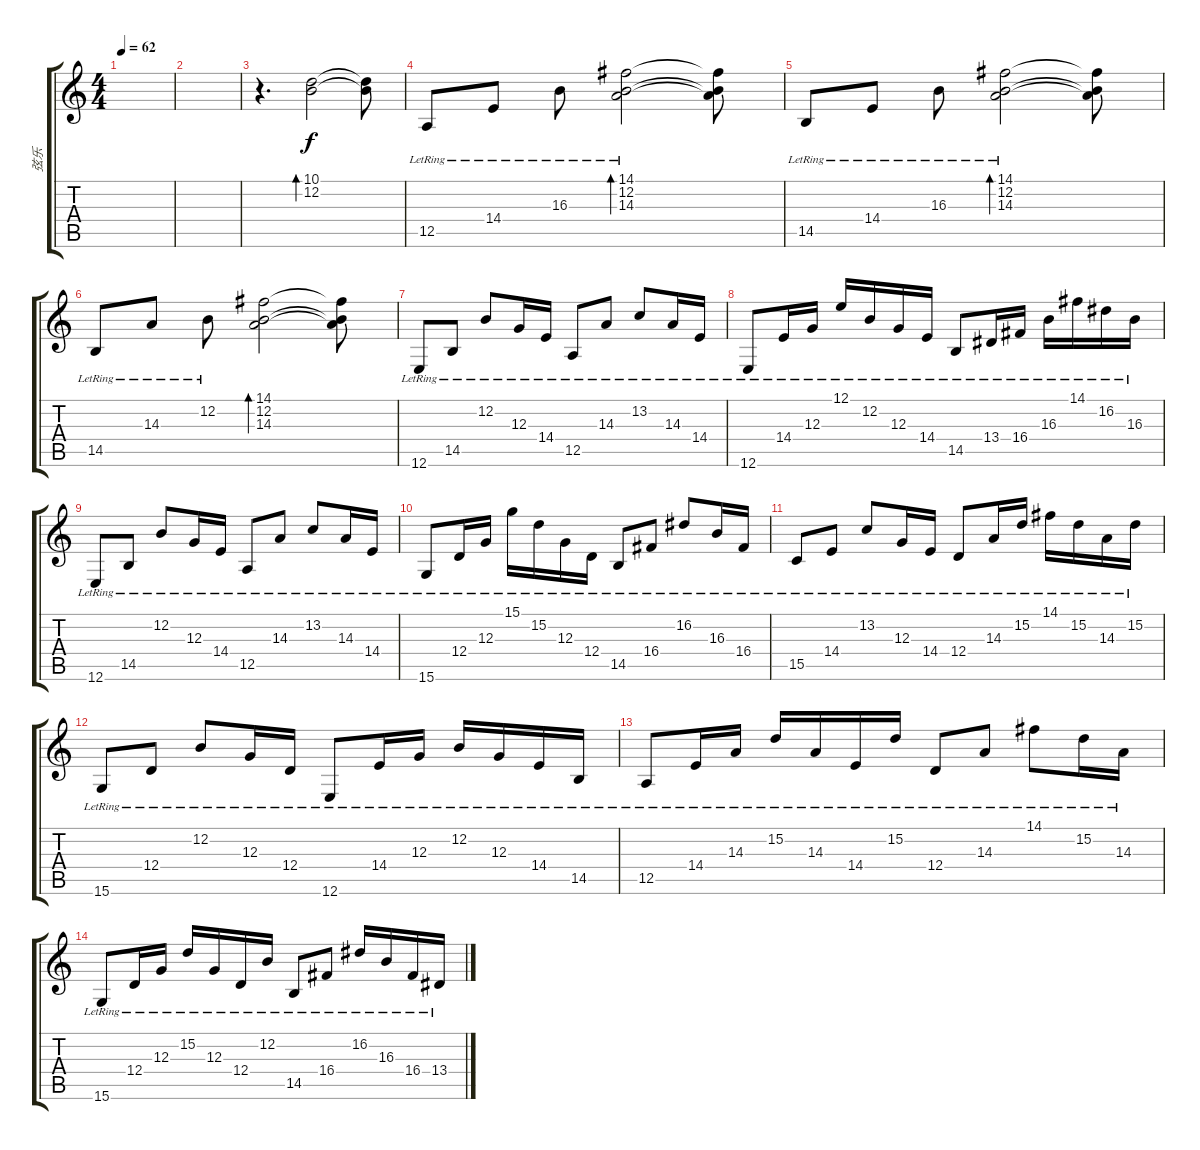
\track ("弦乐" "弦乐") {instrument orchestralharp}
\staff {score tabs}
\tuning (E4 B3 G3 D3 A2 E2) {hide}
\ts (4 4)
\tempo 62
\clef g2
\ks c
|
|
r.4{d txt ""} (10.1 12.2).2{bd 120} (10.1{t} 12.2{t}).8 |
12.5{lr}.8 14.4{lr}.8 16.3{lr}.8 (14.1{lr} 12.2{lr} 14.3{lr}).2{bd 120} (14.1{t} 12.2{t} 14.3{t}).8 |
14.5{lr}.8 14.4{lr}.8 16.3{lr}.8 (14.1{lr} 12.2{lr} 14.3{lr}).2{bd 120} (14.1{t} 12.2{t} 14.3{t}).8 |
14.5{lr}.8 14.3{lr}.8 12.2{lr}.8 (14.1 12.2 14.3).2{bd 120} (14.1{t} 12.2{t} 14.3{t}).8 |
12.6{lr}.8 14.5{lr}.8 12.2{lr}.8 12.3{lr}.16 14.4{lr}.16 12.5{lr}.8 14.3{lr}.8 13.2{lr}.8 14.3{lr}.16 14.4{lr}.16 |
12.6{lr}.8 14.4{lr}.16 12.3{lr}.16 12.1{lr}.16 12.2{lr}.16 12.3{lr}.16 14.4{lr}.16 14.5{lr}.8 13.4{lr}.16 16.4{lr}.16 16.3{lr}.16 14.1{lr}.16 16.2{lr}.16 16.3{lr}.16 |
12.6{lr}.8{txt ""} 14.5{lr}.8 12.2{lr}.8 12.3{lr}.16 14.4{lr}.16 12.5{lr}.8 14.3{lr}.8 13.2{lr}.8 14.3{lr}.16 14.4{lr}.16 |
15.6{lr}.8 12.4{lr}.16 12.3{lr}.16 15.1{lr}.16 15.2{lr}.16 12.3{lr}.16 12.4{lr}.16 14.5{lr}.8 16.4{lr}.8 16.2{lr}.8 16.3{lr}.16 16.4{lr}.16 |
15.5{lr}.8 14.4{lr}.8 13.2{lr}.8 12.3{lr}.16 14.4{lr}.16 12.4{lr}.8 14.3{lr}.16 15.2{lr}.16 14.1{lr}.16 15.2{lr}.16 14.3{lr}.16 15.2{lr}.16 |
15.6{lr}.8 12.4{lr}.8 12.2{lr}.8 12.3{lr}.16 12.4{lr}.16 12.6{lr}.8 14.4{lr}.16 12.3{lr}.16 12.2{lr}.16 12.3{lr}.16 14.4{lr}.16 14.5{lr}.16 |
12.5{lr}.8 14.4{lr}.16 14.3{lr}.16 15.2{lr}.16 14.3{lr}.16 14.4{lr}.16 15.2{lr}.16 12.4{lr}.8 14.3{lr}.8 14.1{lr}.8 15.2{lr}.16 14.3{lr}.16 |
15.6{lr}.8 12.4{lr}.16 12.3{lr}.16 15.2{lr}.16 12.3{lr}.16 12.4{lr}.16 12.2{lr}.16 14.5{lr}.8 16.4{lr}.8 16.2{lr}.16 16.3{lr}.16 16.4{lr}.16 13.4{lr}.16
